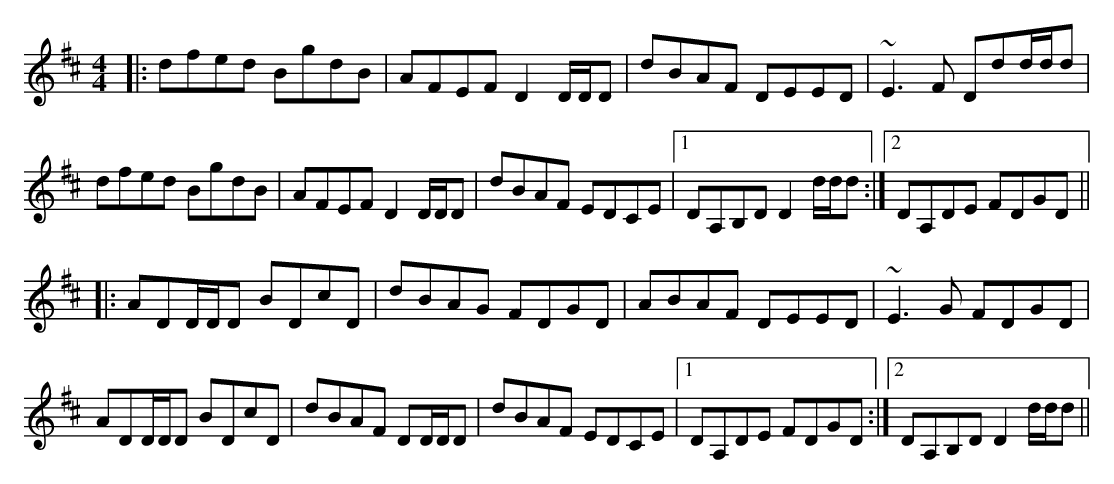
X:1
M:4/4
K:D
|:dfed BgdB|AFEF D2 D/D/D|dBAF DEED|~E3 F Ddd/d/d|
dfed BgdB|AFEF D2 D/D/D|dBAF EDCE|1 DA,B,D D2 d/d/d:|2 DA,DE FDGD||
|:ADD/D/D BDcD|dBAG FDGD|ABAF DEED|~E3 G FDGD|
ADD/D/D BDcD|dBAF DD/D/D|dBAF EDCE|1 DA,DE FDGD:|2 DA,B,D D2 d/d/d||
